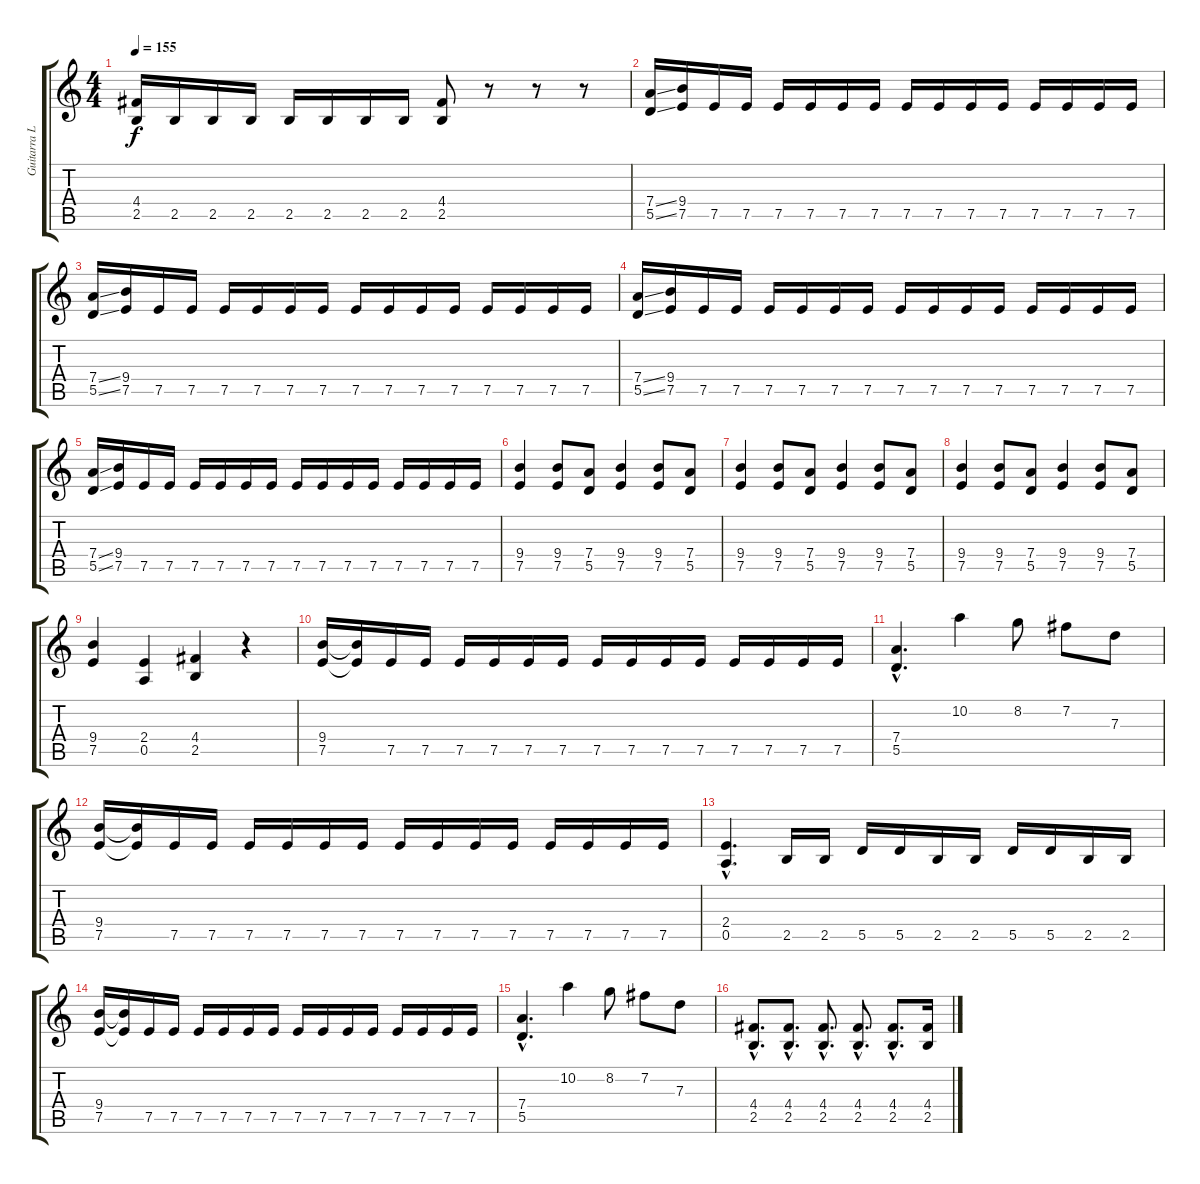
\track ("Guitarra Lider" "Guitarra L") {instrument distortionguitar}
\staff {score tabs}
\tuning (E4 B3 G3 D3 A2 E2) {hide}
\ts (4 4)
\tempo 155
\clef g2
\ks c
(4.4 2.5).16{dy f} 2.5.16 2.5.16 2.5.16 2.5.16 2.5.16 2.5.16 2.5.16 (4.4 2.5).8 r.8 r.8 r.8 |
(7.4{ss} 5.5{ss}).16 (9.4 7.5).16 7.5.16 7.5.16 7.5.16 7.5.16 7.5.16 7.5.16 7.5.16 7.5.16 7.5.16 7.5.16 7.5.16 7.5.16 7.5.16 7.5.16 |
(7.4{ss} 5.5{ss}).16 (9.4 7.5).16 7.5.16 7.5.16 7.5.16 7.5.16 7.5.16 7.5.16 7.5.16 7.5.16 7.5.16 7.5.16 7.5.16 7.5.16 7.5.16 7.5.16 |
(7.4{ss} 5.5{ss}).16 (9.4 7.5).16 7.5.16 7.5.16 7.5.16 7.5.16 7.5.16 7.5.16 7.5.16 7.5.16 7.5.16 7.5.16 7.5.16 7.5.16 7.5.16 7.5.16 |
(7.4{ss} 5.5{ss}).16 (9.4 7.5).16 7.5.16 7.5.16 7.5.16 7.5.16 7.5.16 7.5.16 7.5.16 7.5.16 7.5.16 7.5.16 7.5.16 7.5.16 7.5.16 7.5.16 |
(9.4 7.5).4 (9.4 7.5).8 (7.4 5.5).8 (9.4 7.5).4 (9.4 7.5).8 (7.4 5.5).8 |
(9.4 7.5).4 (9.4 7.5).8 (7.4 5.5).8 (9.4 7.5).4 (9.4 7.5).8 (7.4 5.5).8 |
(9.4 7.5).4 (9.4 7.5).8 (7.4 5.5).8 (9.4 7.5).4 (9.4 7.5).8 (7.4 5.5).8 |
(9.4 7.5).4 (2.4 0.5).4 (4.4 2.5).4 r.4 |
(9.4 7.5).16 (9.4{t} 7.5{t}).16 7.5.16 7.5.16 7.5.16 7.5.16 7.5.16 7.5.16 7.5.16 7.5.16 7.5.16 7.5.16 7.5.16 7.5.16 7.5.16 7.5.16 |
(7.4{hac} 5.5{hac}).4{d} 10.2.4 8.2.8 7.2.8 7.3.8 |
(9.4 7.5).16 (9.4{t} 7.5{t}).16 7.5.16 7.5.16 7.5.16 7.5.16 7.5.16 7.5.16 7.5.16 7.5.16 7.5.16 7.5.16 7.5.16 7.5.16 7.5.16 7.5.16 |
(2.4{hac} 0.5{hac}).4{d} 2.5.16 2.5.16 5.5.16 5.5.16 2.5.16 2.5.16 5.5.16 5.5.16 2.5.16 2.5.16 |
(9.4 7.5).16 (9.4{t} 7.5{t}).16 7.5.16 7.5.16 7.5.16 7.5.16 7.5.16 7.5.16 7.5.16 7.5.16 7.5.16 7.5.16 7.5.16 7.5.16 7.5.16 7.5.16 |
(7.4{hac} 5.5{hac}).4{d} 10.2.4 8.2.8 7.2.8 7.3.8 |
(4.4{hac} 2.5{hac}).8{d} (4.4{hac} 2.5{hac}).8{d} (4.4{hac} 2.5{hac}).8{d} (4.4{hac} 2.5{hac}).8{d} (4.4{hac} 2.5{hac}).8{d} (4.4 2.5).16
